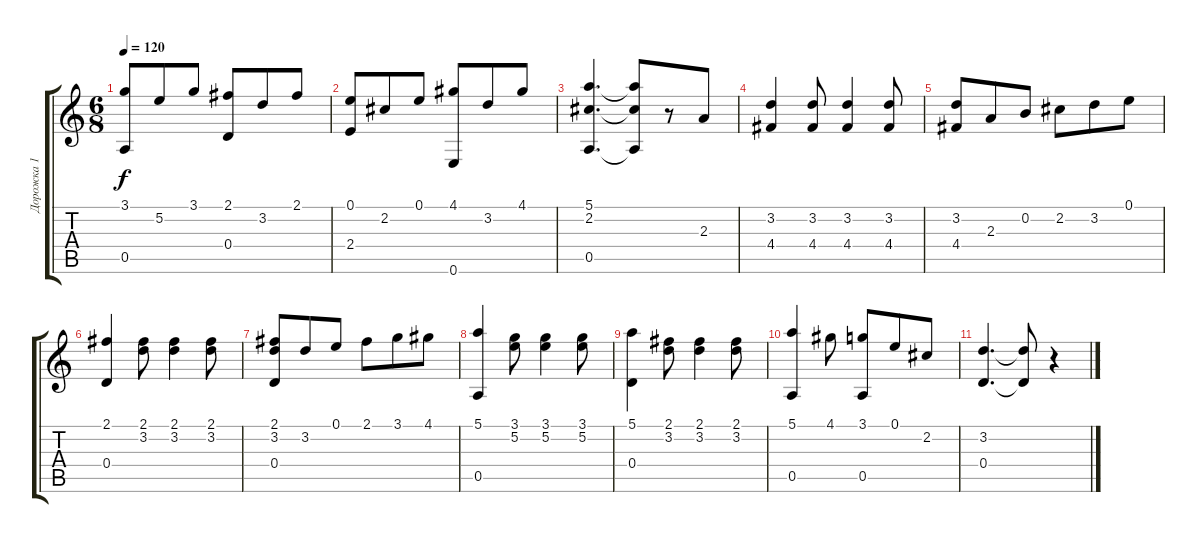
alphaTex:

\track ("Дорожка 1" "Дорожка 1") {instrument acousticguitarnylon}
\staff {score tabs}
\tuning (E4 B3 G3 D3 A2 E2) {hide}
\ts (6 8)
\tempo 120
\clef g2
\ks c
(3.1 0.5).8{dy f} 5.2.8 3.1.8 (2.1 0.4).8 3.2.8 2.1.8 |
(0.1 2.4).8 2.2.8 0.1.8 (4.1 0.6).8 3.2.8 4.1.8 |
(5.1 2.2 0.5).4{d} (5.1{t} 2.2{t} 0.5{t}).8 r.8 2.3.8 |
(3.2 4.4).4 (3.2 4.4).8 (3.2 4.4).4 (3.2 4.4).8 |
(3.2 4.4).8 2.3.8 0.2.8 2.2.8 3.2.8 0.1.8 |
(2.1 0.4).4 (2.1 3.2).8 (2.1 3.2).4 (2.1 3.2).8 |
(2.1 3.2 0.4).8 3.2.8 0.1.8 2.1.8 3.1.8 4.1.8 |
(5.1 0.5).4 (3.1 5.2).8 (3.1 5.2).4 (3.1 5.2).8 |
(5.1 0.4).4 (2.1 3.2).8 (2.1 3.2).4 (2.1 3.2).8 |
(5.1 0.5).4 4.1.8 (3.1 0.5).8 0.1.8 2.2.8 |
(3.2 0.4).4{d} (3.2{t} 0.4{t}).8 r.4
